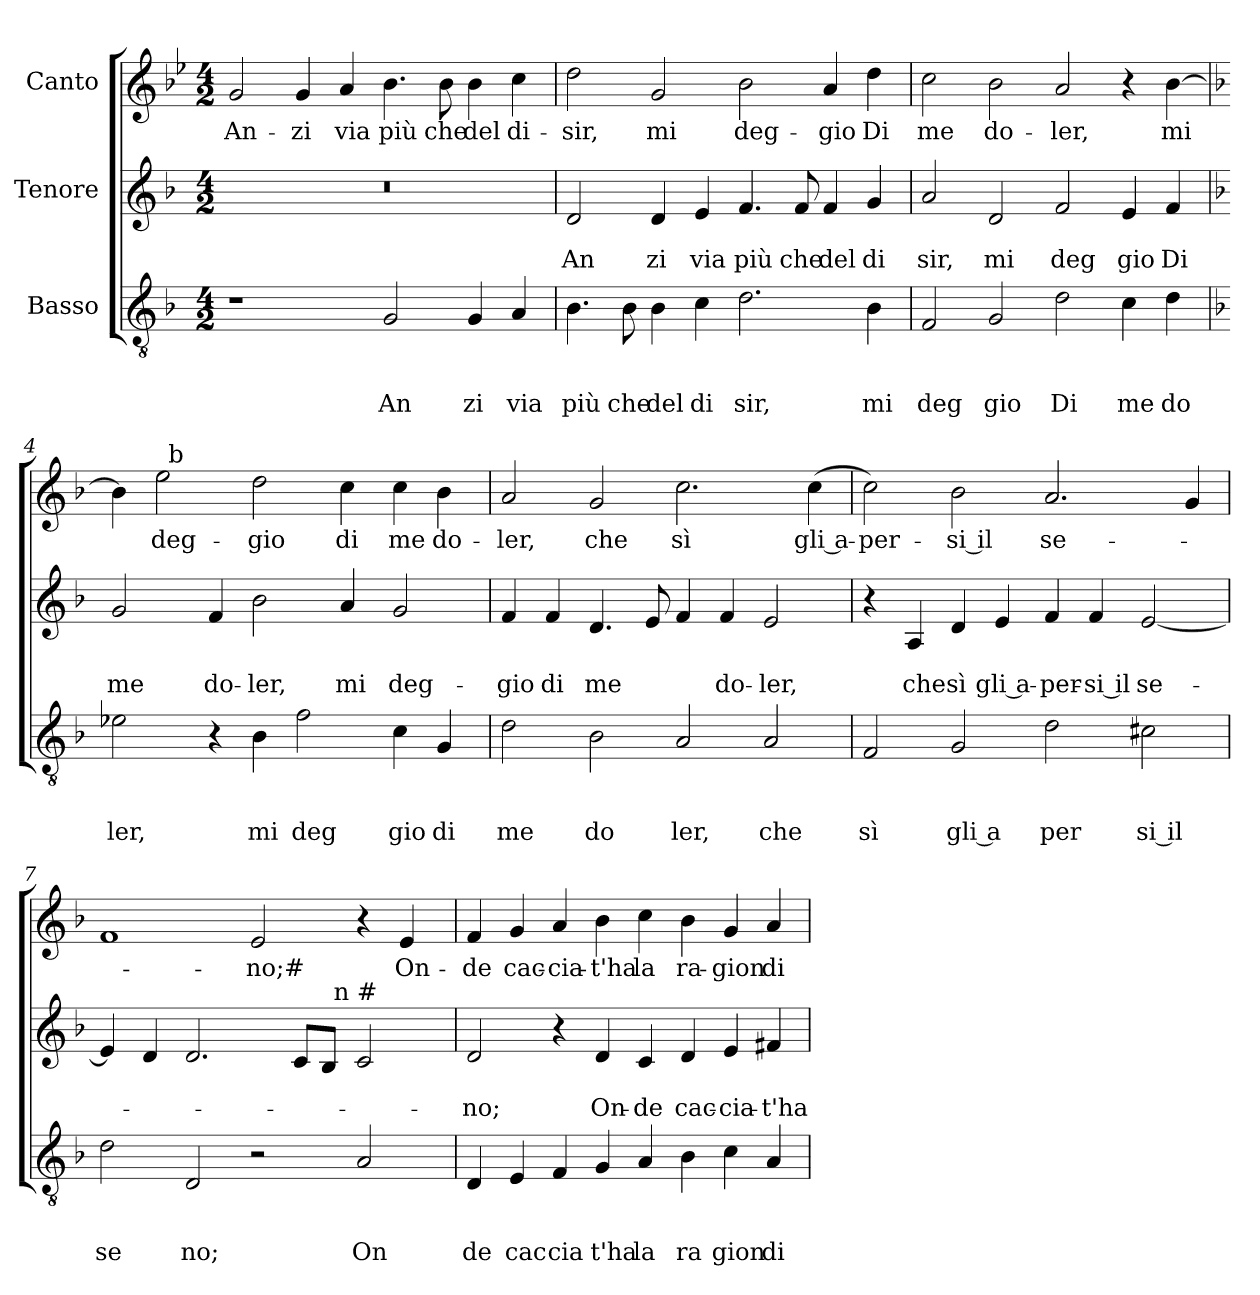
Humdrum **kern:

**kern	**text	**text	**text	**kern	**text	**text	**kern	**text
*part3	*part3	*part3	*part3	*part2	*part2	*part2	*part1	*part1
*staff3	*staff3	*staff3	*staff3	*staff2	*staff2	*staff2	*staff1	*staff1
*I"Basso	*	*	*	*I"Tenore	*	*	*I"Canto	*
*clefGv2	*	*	*	*clefG2	*	*	*clefG2	*
*ITrd-3c-5	*	*	*	*ITrd-3c-5	*	*	*	*
*k[b-e-]	*	*	*	*k[b-e-]	*	*	*k[b-e-]	*
*B-:	*	*	*	*B-:	*	*	*B-:	*
*M4/2	*	*	*	*M4/2	*	*	*M4/2	*
=1	=1	=1	=1	=1	=1	=1	=1	=1
!	!	!	!	!	!	!	!	!LO:LY:b
1r	.	.	.	0r	.	.	2g/	An-
!	!	!	!	!	!	!	!	!LO:LY:b
.	.	.	.	.	.	.	4g/	-zi
!	!	!	!	!	!	!	!	!LO:LY:b
.	.	.	.	.	.	.	4a/	via
!	!	!	!LO:LY:b	!	!	!	!	!LO:LY:b
2c/	.	.	An	.	.	.	4.b-\	più
!	!	!	!	!	!	!	!	!LO:LY:b
.	.	.	.	.	.	.	8b-\	che
!	!	!	!LO:LY:b	!	!	!	!	!LO:LY:b
4c/	.	.	zi	.	.	.	4b-\	del
!	!	!	!LO:LY:b	!	!	!	!	!LO:LY:b
4d/	.	.	via	.	.	.	4cc\	di-
=2	=2	=2	=2	=2	=2	=2	=2	=2
!	!	!	!LO:LY:b	!	!	!LO:LY:b	!	!LO:LY:b
4.e-\	.	.	più	2g/	.	An	2dd\	-sir,
!	!	!	!LO:LY:b	!	!	!	!	!
8e-\	.	.	che	.	.	.	.	.
!	!	!	!LO:LY:b	!	!	!LO:LY:b	!	!LO:LY:b
4e-\	.	.	del	4g/	.	zi	2g/	mi
!	!	!	!LO:LY:b	!	!	!LO:LY:b	!	!
4f\	.	.	di	4a/	.	via	.	.
!	!	!	!LO:LY:b	!	!	!LO:LY:b	!	!LO:LY:b
2.g\	.	.	sir,	4.b-/	.	più	2b-\	deg-
!	!	!	!	!	!	!LO:LY:b	!	!
.	.	.	.	8b-/	.	che	.	.
!	!	!	!	!	!	!LO:LY:b	!	!LO:LY:b
.	.	.	.	4b-/	.	del	4a/	-gio
!	!	!	!LO:LY:b	!	!	!LO:LY:b	!	!LO:LY:b
4e-\	.	.	mi	4cc/	.	di	4dd\	Di
=3	=3	=3	=3	=3	=3	=3	=3	=3
!	!	!	!LO:LY:b	!	!	!LO:LY:b	!	!LO:LY:b
2B-/	.	.	deg	2dd/	.	sir,	2cc\	me
!	!	!	!LO:LY:b	!	!	!LO:LY:b	!	!LO:LY:b
2c/	.	.	gio	2g/	.	mi	2b-\	do-
!	!	!	!LO:LY:b	!	!	!LO:LY:b	!	!LO:LY:b
2g\	.	.	Di	2b-/	.	deg	2a/	-ler,
!	!	!	!LO:LY:b	!	!	!LO:LY:b	!	!
4f\	.	.	me	4a/	.	gio	4r	.
!	!	!	!LO:LY:b	!	!	!LO:LY:b	!	!LO:LY:b
4g\	.	.	do	4b-/	.	Di	[<4b-\	mi
!!LO:LB:g=z
=4	=4	=4	=4	=4	=4	=4	=4	=4
*	*	*	*	*	*	*	*k[b-]	*
*	*	*	*	*	*	*	*F:	*
!	!	!	!LO:LY:b	!	!	!LO:LY:b	!	!
*	*	*	*	*	*	*	*^	*
2a-X\	.	.	ler,	2cc/	.	me	4b-\]	4ryy	.
!	!	!	!	!	!	!	!	!	!LO:LY:b
.	.	.	.	.	.	.	2ee\	32ryy	deg-
!	!	!	!	!	!	!	!	!LO:TX:a:t=b	!
.	.	.	.	.	.	.	.	1ryy	.
!	!	!	!	!	!	!LO:LY:b	!	!	!
4r	.	.	.	4b-/	.	do-	.	.	.
!	!	!	!LO:LY:b	!	!	!LO:LY:b	!	!	!LO:LY:b
4e-\	.	.	mi	2ee-\	.	-ler,	2dd\	.	-gio
!	!	!	!LO:LY:b	!	!	!	!	!	!
2b-\	.	.	deg	.	.	.	.	.	.
!	!	!	!	!	!	!LO:LY:b	!	!	!LO:LY:b
.	.	.	.	4dd/	.	mi	4cc\	.	di
.	.	.	.	.	.	.	.	2ryy	.
!	!	!	!LO:LY:b	!	!	!LO:LY:b	!	!	!LO:LY:b
4f\	.	.	gio	2cc/	.	deg-	4cc\	.	me
!	!	!	!LO:LY:b	!	!	!	!	!	!LO:LY:b
4c/	.	.	di	.	.	.	4b-\	.	do-
.	.	.	.	.	.	.	.	8..ryy	.
=5	=5	=5	=5	=5	=5	=5	=5	=5	=5
!	!	!	!LO:LY:b	!	!	!LO:LY:b	!	!	!LO:LY:b
*	*	*	*	*	*	*	*v	*v	*
2g\	.	.	me	4b-/	.	-gio	2a</	-ler,
!	!	!	!	!	!	!LO:LY:b	!	!
.	.	.	.	4b-/	.	di	.	.
!	!	!	!LO:LY:b	!	!	!LO:LY:b	!	!LO:LY:b
2e-\	.	.	do	4.g/	.	me	2g/	che
.	.	.	.	8a/	.	.	.	.
!	!	!	!LO:LY:b	!	!	!	!	!LO:LY:b
2d/	.	.	ler,	4b-/	.	.	2.cc\	sì
!	!	!	!	!	!	!LO:LY:b	!	!
.	.	.	.	4b-/	.	do-	.	.
!	!	!	!LO:LY:b	!	!	!LO:LY:b	!	!
2d/	.	.	che	2a/	.	-ler,	.	.
!	!	!	!	!	!	!	!	!LO:LY:b:rj
.	.	.	.	.	.	.	(<4cc\	gli a-
=6	=6	=6	=6	=6	=6	=6	=6	=6
!	!	!	!LO:LY:b	!	!	!	!	!LO:LY:b
2B-/	.	.	sì	4r	.	.	2cc\)	-per-
!	!	!	!	!	!	!LO:LY:b	!	!
.	.	.	.	4d/	.	che	.	.
!	!	!	!LO:LY:b:rj	!	!	!LO:LY:b	!	!LO:LY:b:rj
2c/	.	.	gli a	4g/	.	sì	2b-\	-si il
!	!	!	!	!	!	!LO:LY:b:rj	!	!
.	.	.	.	4a/	.	gli a-	.	.
!	!	!	!LO:LY:b	!	!	!LO:LY:b	!	!LO:LY:b
2g\	.	.	per	4b-/	.	-per-	2.a/	se-
!	!	!	!	!	!	!LO:LY:b:rj	!	!
.	.	.	.	4b-/	.	-si il	.	.
!	!	!	!LO:LY:b:rj	!	!	!LO:LY:b	!	!
2f#X\	.	.	si il	[<2a/	.	se-	.	.
.	.	.	.	.	.	.	4g/	.
=7	=7	=7	=7	=7	=7	=7	=7	=7
!	!	!	!LO:LY:b	!	!	!	!	!
*	*	*	*	*^	*	*	*	*
2g\	.	.	se	4a/]	1ryy	.	.	1f	.
.	.	.	.	4g/	.	.	.	.	.
!	!	!	!LO:LY:b	!	!	!	!	!	!
2G/	.	.	no;	2.g/	.	.	.	.	.
!	!	!	!	!	!	!	!	!	!LO:LY:b
2r	.	.	.	.	4ryy	.	.	2e/	-no;#
.	.	.	.	8f/L	8ryy	.	.	.	.
.	.	.	.	8e-/J	32ryy	.	.	.	.
!	!	!	!	!	!LO:TX:a:t=n #	!	!	!	!
.	.	.	.	.	2ryy	.	.	.	.
!	!	!	!LO:LY:b	!	!	!	!	!	!
2d/	.	.	On	2f/	.	.	.	4r	.
!	!	!	!	!	!	!	!	!	!LO:LY:b
.	.	.	.	.	.	.	.	4e/	On-
.	.	.	.	.	16.ryy	.	.	.	.
!!LO:LB:g=z
=8	=8	=8	=8	=8	=8	=8	=8	=8	=8
!	!	!	!LO:LY:b	!	!	!	!LO:LY:b	!	!LO:LY:b
*	*	*	*	*v	*v	*	*	*	*
4G/	.	.	de	2g/	.	-no;	4f/	-de
!	!	!	!LO:LY:b	!	!	!	!	!LO:LY:b
4A/	.	.	cac	.	.	.	4g/	cac-
!	!	!	!LO:LY:b	!	!	!	!	!LO:LY:b
4B-/	.	.	cia	4r	.	.	4a/	-cia-
!	!	!	!LO:LY:b	!	!	!LO:LY:b	!	!LO:LY:b
4c/	.	.	t'ha	4g/	.	On-	4b-\	-t'ha
!	!	!	!LO:LY:b	!	!	!LO:LY:b	!	!LO:LY:b
4d/	.	.	la	4f/	.	-de	4cc\	la
!	!	!	!LO:LY:b	!	!	!LO:LY:b	!	!LO:LY:b
4e-\	.	.	ra	4g/	.	cac-	4b-\	ra-
!	!	!	!LO:LY:b	!	!	!LO:LY:b	!	!LO:LY:b
4f\	.	.	gion	4a/	.	-cia-	4g/	-gion
!	!	!	!LO:LY:b	!	!	!LO:LY:b	!	!LO:LY:b
4d/	.	.	di	4bn/	.	-t'ha	4a/	di
=	=	=	=	=	=	=	=	=
*-	*-	*-	*-	*-	*-	*-	*-	*-
